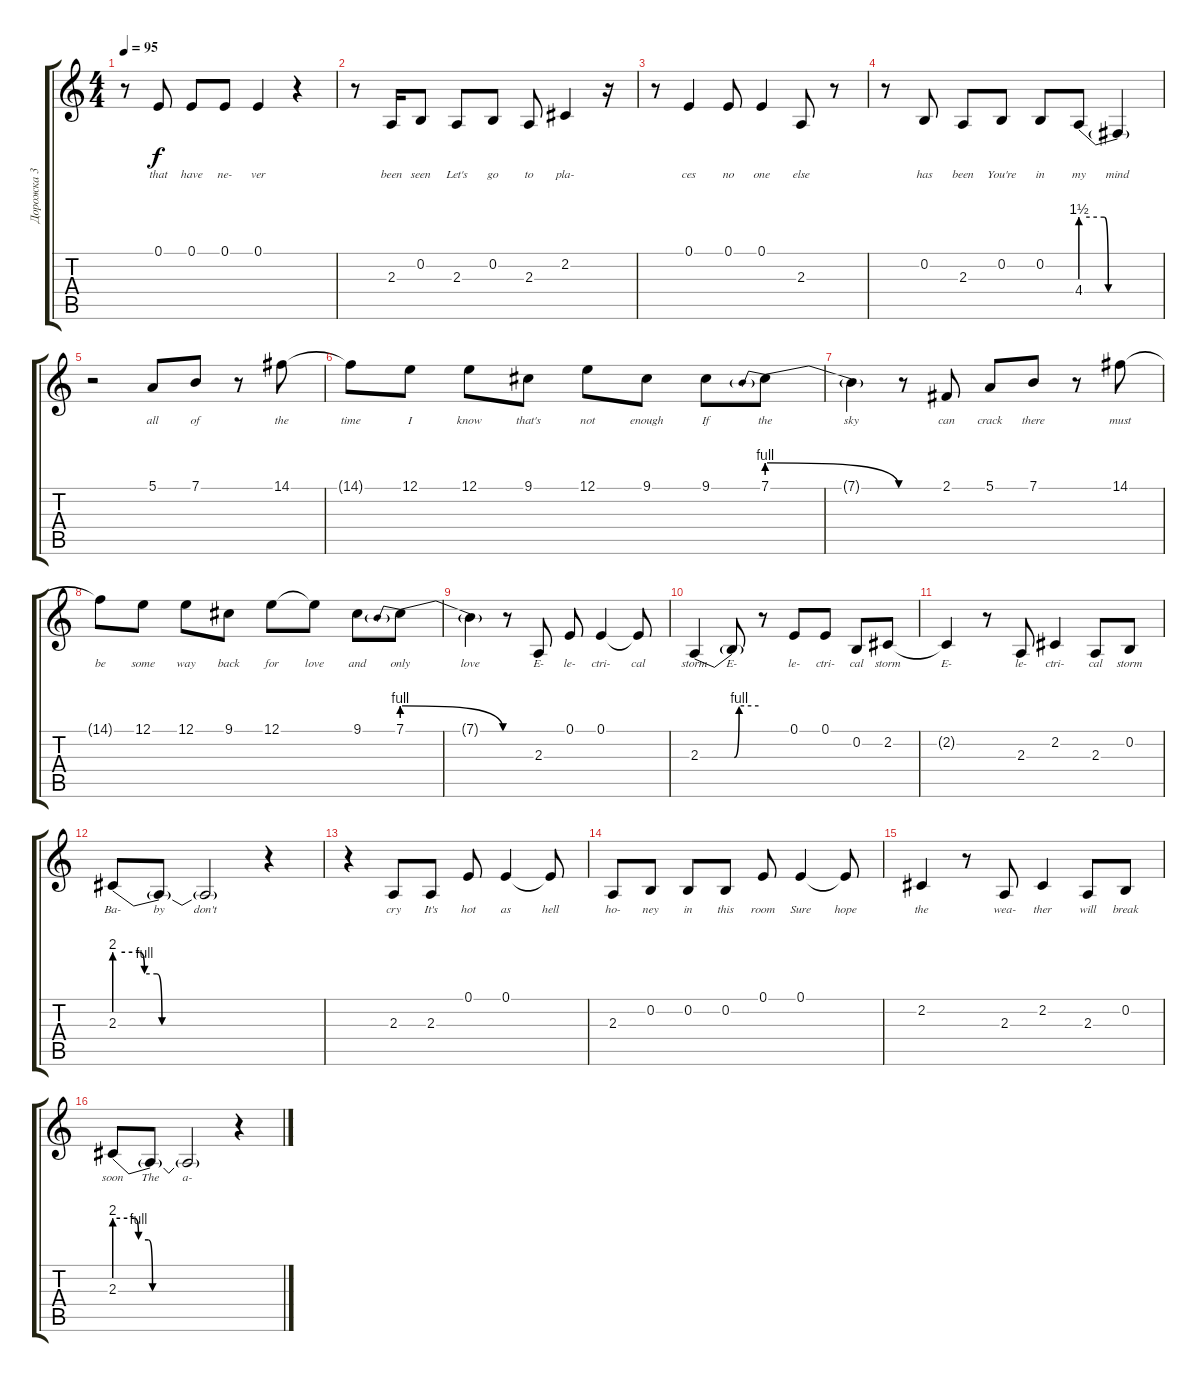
\track ("Дорожка 3" "Дорожка 3") {instrument lead2sawtooth}
\staff {score tabs}
\tuning (E4 B3 G3 D3 A2 E2) {hide}
\ts (4 4)
\tempo 95
\clef g2
\ks c
r.8{dy f} 0.1.8{lyrics (0 "that") lyrics (1 "") lyrics (2 "") lyrics (3 "") lyrics (4 "")} 0.1.8{lyrics (0 "have") lyrics (1 "") lyrics (2 "") lyrics (3 "") lyrics (4 "")} 0.1.8{lyrics (0 "ne-") lyrics (1 "") lyrics (2 "") lyrics (3 "") lyrics (4 "")} 0.1.4{lyrics (0 "ver") lyrics (1 "") lyrics (2 "") lyrics (3 "") lyrics (4 "")} r.4 |
r.8 2.3.16{lyrics (0 "been") lyrics (1 "") lyrics (2 "") lyrics (3 "") lyrics (4 "")} 0.2.8{lyrics (0 "seen") lyrics (1 "") lyrics (2 "") lyrics (3 "") lyrics (4 "")} 2.3.8{lyrics (0 "Let's") lyrics (1 "") lyrics (2 "") lyrics (3 "") lyrics (4 "")} 0.2.8{lyrics (0 "go") lyrics (1 "") lyrics (2 "") lyrics (3 "") lyrics (4 "")} 2.3.8{lyrics (0 "to") lyrics (1 "") lyrics (2 "") lyrics (3 "") lyrics (4 "")} 2.2.4{lyrics (0 "pla-") lyrics (1 "") lyrics (2 "") lyrics (3 "") lyrics (4 "")} r.16 |
r.8 0.1.4{lyrics (0 "ces") lyrics (1 "") lyrics (2 "") lyrics (3 "") lyrics (4 "")} 0.1.8{lyrics (0 "no") lyrics (1 "") lyrics (2 "") lyrics (3 "") lyrics (4 "")} 0.1.4{lyrics (0 "one") lyrics (1 "") lyrics (2 "") lyrics (3 "") lyrics (4 "")} 2.3.8{lyrics (0 "else") lyrics (1 "") lyrics (2 "") lyrics (3 "") lyrics (4 "")} r.8 |
r.8 0.2.8{lyrics (0 "has") lyrics (1 "") lyrics (2 "") lyrics (3 "") lyrics (4 "")} 2.3.8{lyrics (0 "been") lyrics (1 "") lyrics (2 "") lyrics (3 "") lyrics (4 "")} 0.2.8{lyrics (0 "You're") lyrics (1 "") lyrics (2 "") lyrics (3 "") lyrics (4 "")} 0.2.8{lyrics (0 "in") lyrics (1 "") lyrics (2 "") lyrics (3 "") lyrics (4 "")} 4.4{be (custom 0 6 17 6 20 0 60 0)}.8{lyrics (0 "my") lyrics (1 "") lyrics (2 "") lyrics (3 "") lyrics (4 "")} 4.4{t}.4{lyrics (0 "mind") lyrics (1 "") lyrics (2 "") lyrics (3 "") lyrics (4 "")} |
r.2 5.1.8{lyrics (0 "all") lyrics (1 "") lyrics (2 "") lyrics (3 "") lyrics (4 "")} 7.1.8{lyrics (0 "of") lyrics (1 "") lyrics (2 "") lyrics (3 "") lyrics (4 "")} r.8 14.1.8{lyrics (0 "the") lyrics (1 "") lyrics (2 "") lyrics (3 "") lyrics (4 "")} |
14.1{t}.8{lyrics (0 "time") lyrics (1 "") lyrics (2 "") lyrics (3 "") lyrics (4 "")} 12.1.8{lyrics (0 "I") lyrics (1 "") lyrics (2 "") lyrics (3 "") lyrics (4 "")} 12.1.8{lyrics (0 "know") lyrics (1 "") lyrics (2 "") lyrics (3 "") lyrics (4 "")} 9.1.8{lyrics (0 "that's") lyrics (1 "") lyrics (2 "") lyrics (3 "") lyrics (4 "")} 12.1.8{lyrics (0 "not") lyrics (1 "") lyrics (2 "") lyrics (3 "") lyrics (4 "")} 9.1.8{lyrics (0 "enough") lyrics (1 "") lyrics (2 "") lyrics (3 "") lyrics (4 "")} 9.1.8{lyrics (0 "If") lyrics (1 "") lyrics (2 "") lyrics (3 "") lyrics (4 "")} 7.1{be (prebendrelease 0 4 60 0)}.8{lyrics (0 "the") lyrics (1 "") lyrics (2 "") lyrics (3 "") lyrics (4 "")} |
7.1{t}.4{lyrics (0 "sky") lyrics (1 "") lyrics (2 "") lyrics (3 "") lyrics (4 "")} r.8 2.1.8{lyrics (0 "can") lyrics (1 "") lyrics (2 "") lyrics (3 "") lyrics (4 "")} 5.1.8{lyrics (0 "crack") lyrics (1 "") lyrics (2 "") lyrics (3 "") lyrics (4 "")} 7.1.8{lyrics (0 "there") lyrics (1 "") lyrics (2 "") lyrics (3 "") lyrics (4 "")} r.8 14.1.8{lyrics (0 "must") lyrics (1 "") lyrics (2 "") lyrics (3 "") lyrics (4 "")} |
14.1{t}.8{lyrics (0 "be") lyrics (1 "") lyrics (2 "") lyrics (3 "") lyrics (4 "")} 12.1.8{lyrics (0 "some") lyrics (1 "") lyrics (2 "") lyrics (3 "") lyrics (4 "")} 12.1.8{lyrics (0 "way") lyrics (1 "") lyrics (2 "") lyrics (3 "") lyrics (4 "")} 9.1.8{lyrics (0 "back") lyrics (1 "") lyrics (2 "") lyrics (3 "") lyrics (4 "")} 12.1.8{lyrics (0 "for") lyrics (1 "") lyrics (2 "") lyrics (3 "") lyrics (4 "")} 12.1{t}.8{lyrics (0 "love") lyrics (1 "") lyrics (2 "") lyrics (3 "") lyrics (4 "")} 9.1.8{lyrics (0 "and") lyrics (1 "") lyrics (2 "") lyrics (3 "") lyrics (4 "")} 7.1{be (prebendrelease 0 4 60 0)}.8{lyrics (0 "only") lyrics (1 "") lyrics (2 "") lyrics (3 "") lyrics (4 "")} |
7.1{t}.4{lyrics (0 "love") lyrics (1 "") lyrics (2 "") lyrics (3 "") lyrics (4 "")} r.8 2.3.8{lyrics (0 "E-") lyrics (1 "") lyrics (2 "") lyrics (3 "") lyrics (4 "")} 0.1.8{lyrics (0 "le-") lyrics (1 "") lyrics (2 "") lyrics (3 "") lyrics (4 "")} 0.1.4{lyrics (0 "ctri-") lyrics (1 "") lyrics (2 "") lyrics (3 "") lyrics (4 "")} 0.1{t}.8{lyrics (0 "cal") lyrics (1 "") lyrics (2 "") lyrics (3 "") lyrics (4 "")} |
2.3{be (custom 0 0 35 0 40 4 60 4)}.4{lyrics (0 "storm") lyrics (1 "") lyrics (2 "") lyrics (3 "") lyrics (4 "")} 2.3{t}.8{lyrics (0 "E-") lyrics (1 "") lyrics (2 "") lyrics (3 "") lyrics (4 "")} r.8 0.1.8{lyrics (0 "le-") lyrics (1 "") lyrics (2 "") lyrics (3 "") lyrics (4 "")} 0.1.8{lyrics (0 "ctri-") lyrics (1 "") lyrics (2 "") lyrics (3 "") lyrics (4 "")} 0.2.8{lyrics (0 "cal") lyrics (1 "") lyrics (2 "") lyrics (3 "") lyrics (4 "")} 2.2.8{lyrics (0 "storm") lyrics (1 "") lyrics (2 "") lyrics (3 "") lyrics (4 "")} |
2.2{t}.4{lyrics (0 "E-") lyrics (1 "") lyrics (2 "") lyrics (3 "") lyrics (4 "")} r.8 2.3.8{lyrics (0 "le-") lyrics (1 "") lyrics (2 "") lyrics (3 "") lyrics (4 "")} 2.2.4{lyrics (0 "ctri-") lyrics (1 "") lyrics (2 "") lyrics (3 "") lyrics (4 "")} 2.3.8{lyrics (0 "cal") lyrics (1 "") lyrics (2 "") lyrics (3 "") lyrics (4 "")} 0.2.8{lyrics (0 "storm") lyrics (1 "") lyrics (2 "") lyrics (3 "") lyrics (4 "")} |
2.3{be (custom 0 8 10 8 12 4 17 4 19 0 60 0)}.8{lyrics (0 "Ba-") lyrics (1 "") lyrics (2 "") lyrics (3 "") lyrics (4 "")} 2.3{t}.8{lyrics (0 "by") lyrics (1 "") lyrics (2 "") lyrics (3 "") lyrics (4 "")} 2.3{t}.2{lyrics (0 "don't") lyrics (1 "") lyrics (2 "") lyrics (3 "") lyrics (4 "")} r.4 |
r.4 2.3.8{lyrics (0 "cry") lyrics (1 "") lyrics (2 "") lyrics (3 "") lyrics (4 "")} 2.3.8{lyrics (0 "It's") lyrics (1 "") lyrics (2 "") lyrics (3 "") lyrics (4 "")} 0.1.8{lyrics (0 "hot") lyrics (1 "") lyrics (2 "") lyrics (3 "") lyrics (4 "")} 0.1.4{lyrics (0 "as") lyrics (1 "") lyrics (2 "") lyrics (3 "") lyrics (4 "")} 0.1{t}.8{lyrics (0 "hell") lyrics (1 "") lyrics (2 "") lyrics (3 "") lyrics (4 "")} |
2.3.8{lyrics (0 "ho-") lyrics (1 "") lyrics (2 "") lyrics (3 "") lyrics (4 "")} 0.2.8{lyrics (0 "ney") lyrics (1 "") lyrics (2 "") lyrics (3 "") lyrics (4 "")} 0.2.8{lyrics (0 "in") lyrics (1 "") lyrics (2 "") lyrics (3 "") lyrics (4 "")} 0.2.8{lyrics (0 "this") lyrics (1 "") lyrics (2 "") lyrics (3 "") lyrics (4 "")} 0.1.8{lyrics (0 "room") lyrics (1 "") lyrics (2 "") lyrics (3 "") lyrics (4 "")} 0.1.4{lyrics (0 "Sure") lyrics (1 "") lyrics (2 "") lyrics (3 "") lyrics (4 "")} 0.1{t}.8{lyrics (0 "hope") lyrics (1 "") lyrics (2 "") lyrics (3 "") lyrics (4 "")} |
2.2.4{lyrics (0 "the") lyrics (1 "") lyrics (2 "") lyrics (3 "") lyrics (4 "")} r.8 2.3.8{lyrics (0 "wea-") lyrics (1 "") lyrics (2 "") lyrics (3 "") lyrics (4 "")} 2.2.4{lyrics (0 "ther") lyrics (1 "") lyrics (2 "") lyrics (3 "") lyrics (4 "")} 2.3.8{lyrics (0 "will") lyrics (1 "") lyrics (2 "") lyrics (3 "") lyrics (4 "")} 0.2.8{lyrics (0 "break") lyrics (1 "") lyrics (2 "") lyrics (3 "") lyrics (4 "")} |
2.3{be (custom 0 8 10 8 12 4 17 4 19 0 60 0)}.8{lyrics (0 "soon") lyrics (1 "") lyrics (2 "") lyrics (3 "") lyrics (4 "")} 2.3{t}.8{lyrics (0 "The") lyrics (1 "") lyrics (2 "") lyrics (3 "") lyrics (4 "")} 2.3{t}.2{lyrics (0 "a-") lyrics (1 "") lyrics (2 "") lyrics (3 "") lyrics (4 "")} r.4
